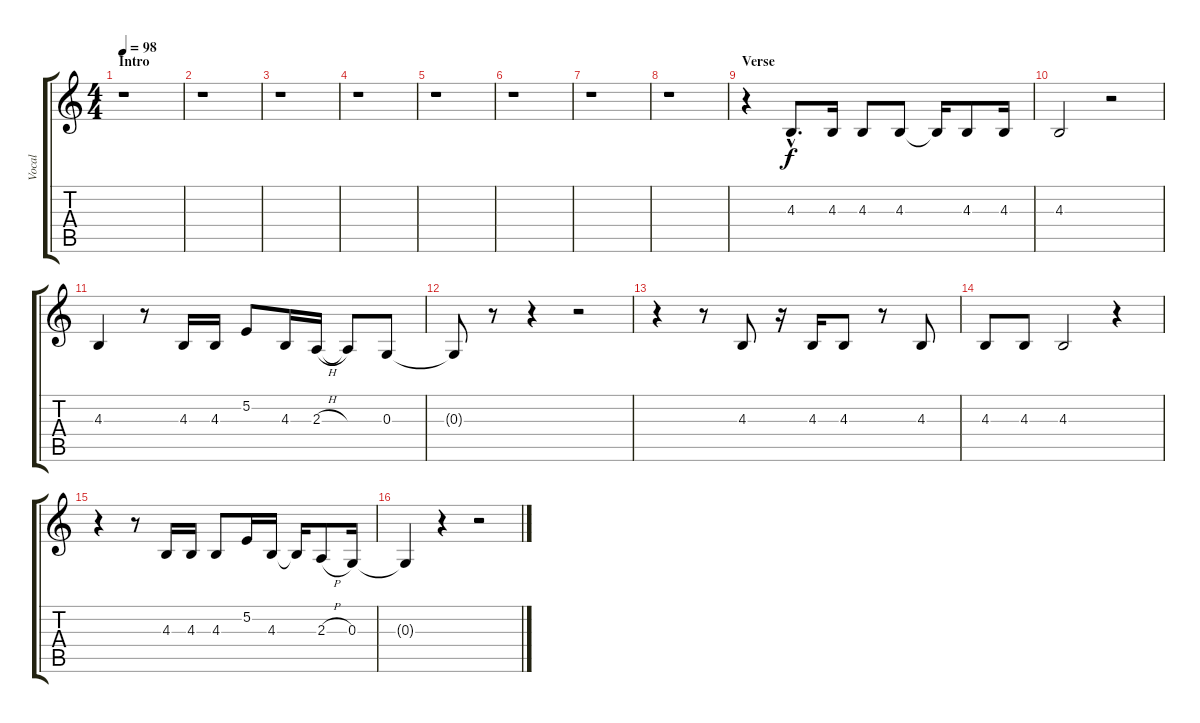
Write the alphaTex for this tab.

\track ("Vocal" "Vocal") {instrument flute}
\staff {score tabs}
\tuning (E4 B3 G3 D3 A2 E2) {hide}
\ts (4 4)
\section ("" "Intro")
\tempo 98
\clef g2
\ks c
r.1{dy f instrument flute} |
r.1 |
r.1 |
r.1 |
r.1 |
r.1 |
r.1 |
r.1 |
\section ("" "Verse")
r.4 4.3{hac}.8{d} 4.3.16 4.3.8 4.3.8 4.3{t}.16 4.3.8 4.3.16 |
4.3.2 r.2 |
4.3.4 r.8 4.3.16 4.3.16 5.2.8 4.3.16 2.3{h}.16 2.3{t}.8 0.3.8 |
0.3{t}.8 r.8 r.4 r.2 |
r.4 r.8 4.3.8 r.16 4.3.16 4.3.8 r.8 4.3.8 |
4.3.8 4.3.8 4.3.2 r.4 |
r.4 r.8 4.3.16 4.3.16 4.3.8 5.2.16 4.3.16 4.3{t}.16 2.3{h}.8 0.3.16 |
0.3{t}.4 r.4 r.2
